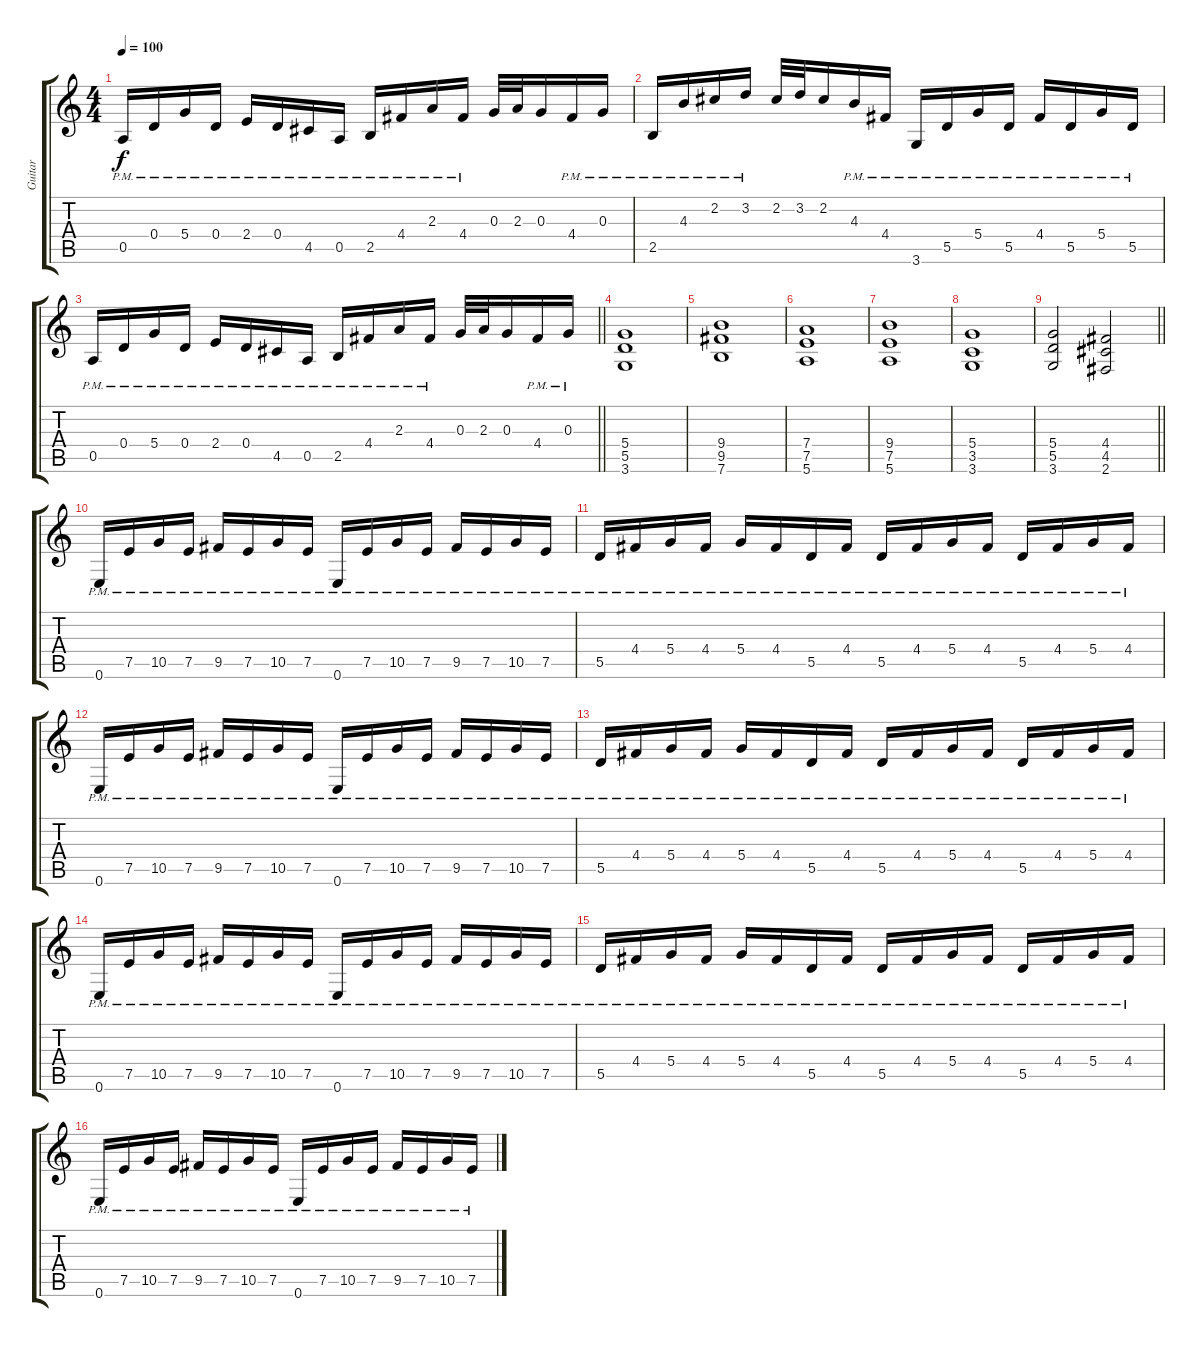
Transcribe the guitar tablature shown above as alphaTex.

\track ("Guitar" "Guitar") {instrument distortionguitar}
\staff {score tabs}
\tuning (E4 B3 G3 D3 A2 E2) {hide}
\ts (4 4)
\tempo 100
\clef g2
\ks c
0.5{pm}.16{dy f} 0.4{pm}.16 5.4{pm}.16 0.4{pm}.16 2.4{pm}.16 0.4{pm}.16 4.5{pm}.16 0.5{pm}.16 2.5{pm}.16 4.4{pm}.16 2.3{pm}.16 4.4{pm}.16 0.3.32 2.3.32 0.3.16 4.4{pm}.16 0.3{pm}.16 |
2.5{pm}.16 4.3{pm}.16 2.2{pm}.16 3.2{pm}.16 2.2.32 3.2.32 2.2.16 4.3{pm}.16 4.4{pm}.16 3.6{pm}.16 5.5{pm}.16 5.4{pm}.16 5.5{pm}.16 4.4{pm}.16 5.5{pm}.16 5.4{pm}.16 5.5{pm}.16 |
\barLineRight lightlight
0.5{pm}.16 0.4{pm}.16 5.4{pm}.16 0.4{pm}.16 2.4{pm}.16 0.4{pm}.16 4.5{pm}.16 0.5{pm}.16 2.5{pm}.16 4.4{pm}.16 2.3{pm}.16 4.4{pm}.16 0.3.32 2.3.32 0.3.16 4.4{pm}.16 0.3{pm}.16 |
(5.4 5.5 3.6).1 |
(9.4 9.5 7.6).1 |
(7.4 7.5 5.6).1 |
(9.4 7.5 5.6).1 |
(5.4 3.5 3.6).1 |
\barLineRight lightlight
(5.4 5.5 3.6).2 (4.4 4.5 2.6).2 |
0.6{pm}.16 7.5{pm}.16 10.5{pm}.16 7.5{pm}.16 9.5{pm}.16 7.5{pm}.16 10.5{pm}.16 7.5{pm}.16 0.6{pm}.16 7.5{pm}.16 10.5{pm}.16 7.5{pm}.16 9.5{pm}.16 7.5{pm}.16 10.5{pm}.16 7.5{pm}.16 |
5.5{pm}.16 4.4{pm}.16 5.4{pm}.16 4.4{pm}.16 5.4{pm}.16 4.4{pm}.16 5.5{pm}.16 4.4{pm}.16 5.5{pm}.16 4.4{pm}.16 5.4{pm}.16 4.4{pm}.16 5.5{pm}.16 4.4{pm}.16 5.4{pm}.16 4.4{pm}.16 |
0.6{pm}.16 7.5{pm}.16 10.5{pm}.16 7.5{pm}.16 9.5{pm}.16 7.5{pm}.16 10.5{pm}.16 7.5{pm}.16 0.6{pm}.16 7.5{pm}.16 10.5{pm}.16 7.5{pm}.16 9.5{pm}.16 7.5{pm}.16 10.5{pm}.16 7.5{pm}.16 |
5.5{pm}.16 4.4{pm}.16 5.4{pm}.16 4.4{pm}.16 5.4{pm}.16 4.4{pm}.16 5.5{pm}.16 4.4{pm}.16 5.5{pm}.16 4.4{pm}.16 5.4{pm}.16 4.4{pm}.16 5.5{pm}.16 4.4{pm}.16 5.4{pm}.16 4.4{pm}.16 |
0.6{pm}.16 7.5{pm}.16 10.5{pm}.16 7.5{pm}.16 9.5{pm}.16 7.5{pm}.16 10.5{pm}.16 7.5{pm}.16 0.6{pm}.16 7.5{pm}.16 10.5{pm}.16 7.5{pm}.16 9.5{pm}.16 7.5{pm}.16 10.5{pm}.16 7.5{pm}.16 |
5.5{pm}.16 4.4{pm}.16 5.4{pm}.16 4.4{pm}.16 5.4{pm}.16 4.4{pm}.16 5.5{pm}.16 4.4{pm}.16 5.5{pm}.16 4.4{pm}.16 5.4{pm}.16 4.4{pm}.16 5.5{pm}.16 4.4{pm}.16 5.4{pm}.16 4.4{pm}.16 |
0.6{pm}.16 7.5{pm}.16 10.5{pm}.16 7.5{pm}.16 9.5{pm}.16 7.5{pm}.16 10.5{pm}.16 7.5{pm}.16 0.6{pm}.16 7.5{pm}.16 10.5{pm}.16 7.5{pm}.16 9.5{pm}.16 7.5{pm}.16 10.5{pm}.16 7.5{pm}.16
